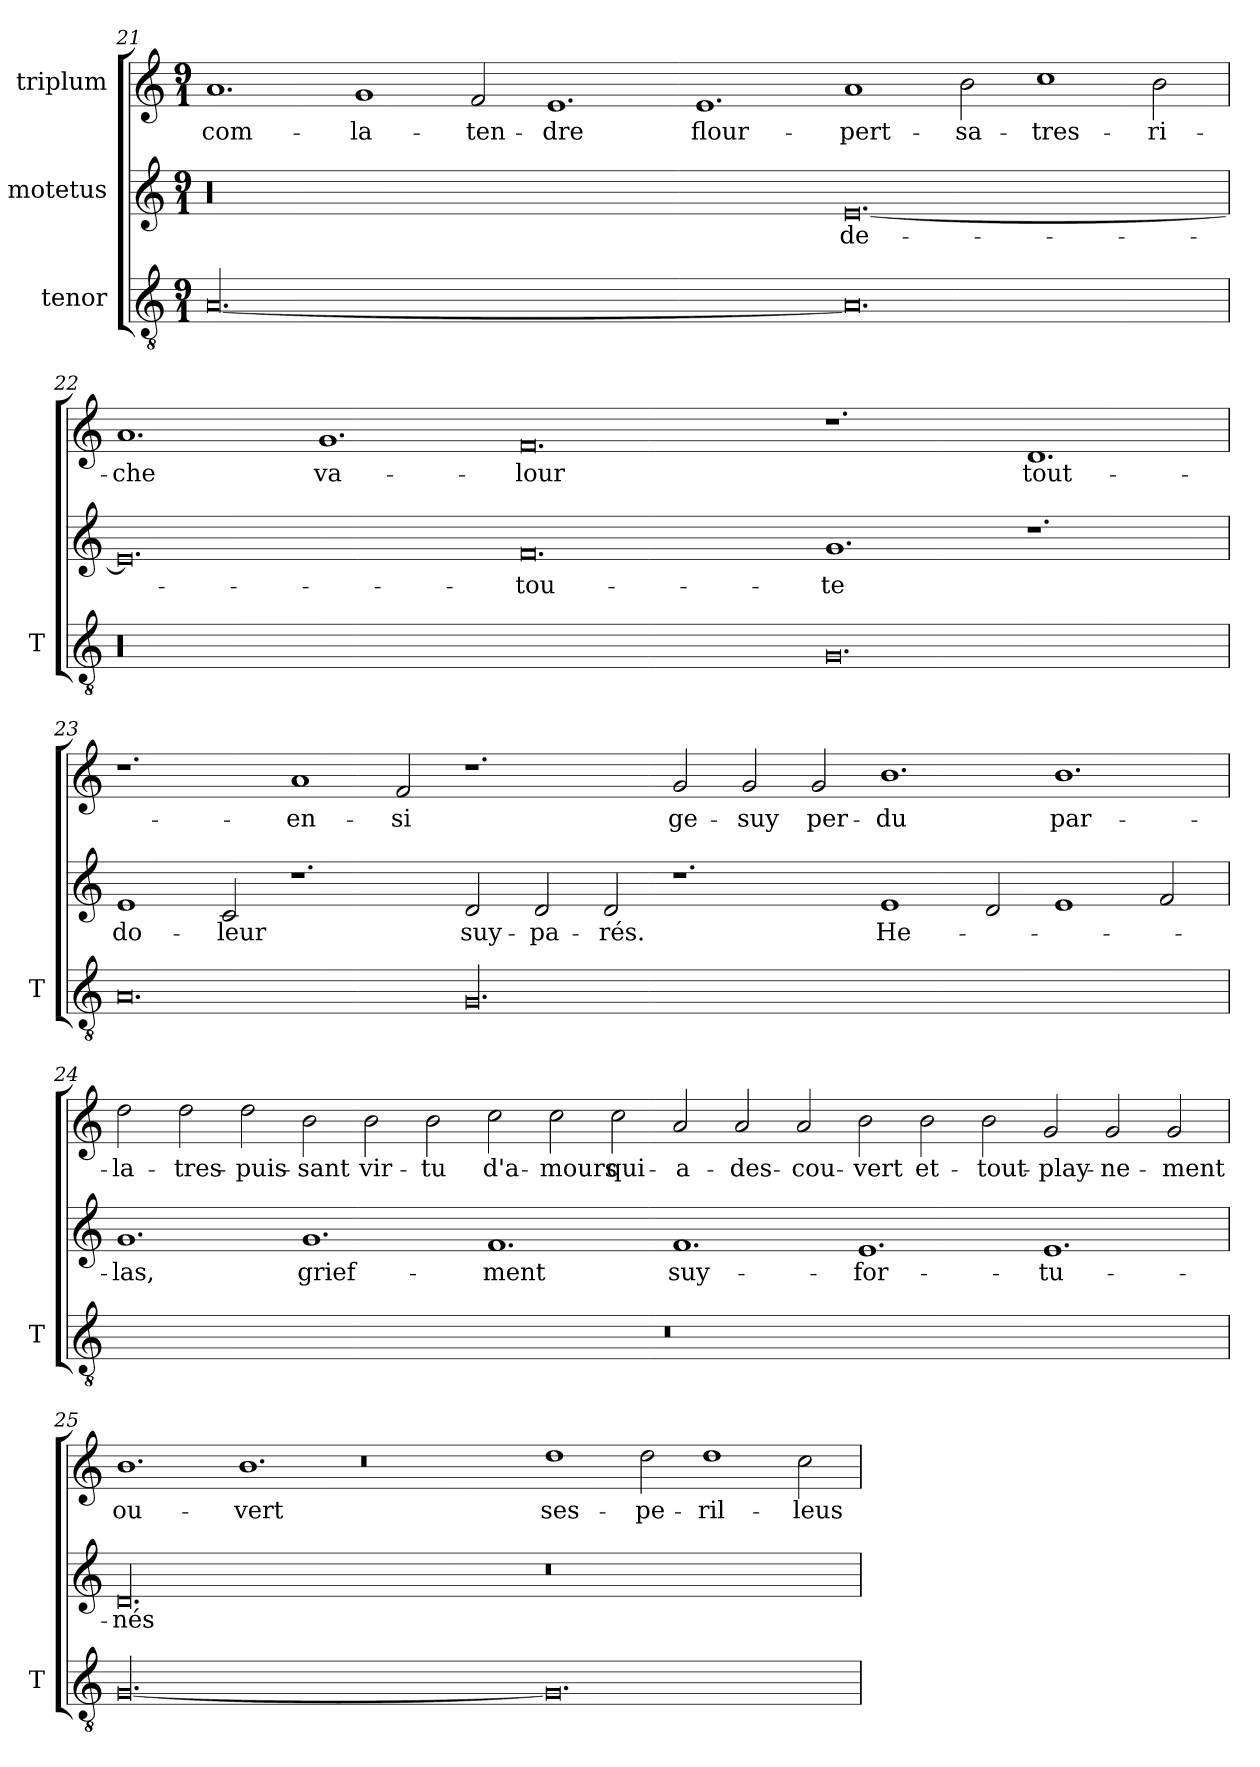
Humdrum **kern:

**kern	**kern	**text	**kern	**text
*part3	*part2	*part2	*part1	*part1
*staff3	*staff2	*staff2	*staff1	*staff1
*I"tenor	*I"motetus	*	*I"triplum	*
*I'T	*	*	*	*
!!LO:PB:g=z
*clefGv2	*clefG2	*	*clefG2	*
*k[]	*k[]	*	*k[]	*
*C:	*C:	*	*C:	*
*M9/1	*M9/1	*	*M9/1	*
=21	=21	=21	=21	=21
[00.A/	00.r	.	1.a/	com-
.	.	.	1g/	la-
.	.	.	2f/	ten-
.	.	.	1.e/	-dre
.	.	.	1.e/	flour-
0.A/]	[0.e/	de-	1a/	pert-
.	.	.	2b\	sa-
.	.	.	1cc\	tres-
.	.	.	2b\	ri-
=22	=22	=22	=22	=22
00.r	0.e/]	.	1.a/	-che
.	.	.	1.g/	va-
.	0.f/	tou-	0.f/	-lour
0.G/	1.g/	-te	1.r	.
.	1.r	.	1.d/	tout-
=23	=23	=23	=23	=23
0.A/	1e/	do-	1.r	.
.	2c/	-leur	.	.
.	1.r	.	1a/	en-
.	.	.	2f/	-si
00.G/	2d/	suy-	1.r	.
.	2d/	pa-	.	.
.	2d/	-rés.	.	.
.	1.r	.	2g/	ge-
.	.	.	2g/	-suy
.	.	.	2g/	per-
.	1e/	He-	1.b\	-du
.	2d/	.	.	.
.	1e/	.	1.b\	par-
.	2f/	.	.	.
=24	=24	=24	=24	=24
1%9r	1.g/	-las,	2dd\	la-
.	.	.	2dd\	tres-
.	.	.	2dd\	puis-
.	1.g/	grief-	2b\	-sant
.	.	.	2b\	vir-
.	.	.	2b\	-tu
.	1.f/	-ment	2cc\	d'a-
.	.	.	2cc\	-mours
.	.	.	2cc\	qui-
.	1.f/	suy-	2a/	a-
.	.	.	2a/	des-
.	.	.	2a/	-cou-
.	1.e/	for-	2b\	-vert
.	.	.	2b\	et-
.	.	.	2b\	tout-
.	1.e/	-tu-	2g/	play-
.	.	.	2g/	-ne-
.	.	.	2g/	-ment
=25	=25	=25	=25	=25
[00.G/	00.d/	-nés	1.b\	ou-
.	.	.	1.b\	-vert
.	.	.	0.r	.
0.G/]	0.r	.	1dd\	ses-
.	.	.	2dd\	pe-
.	.	.	1dd\	-ril-
.	.	.	2cc\	-leus
=	=	=	=	=
*-	*-	*-	*-	*-
